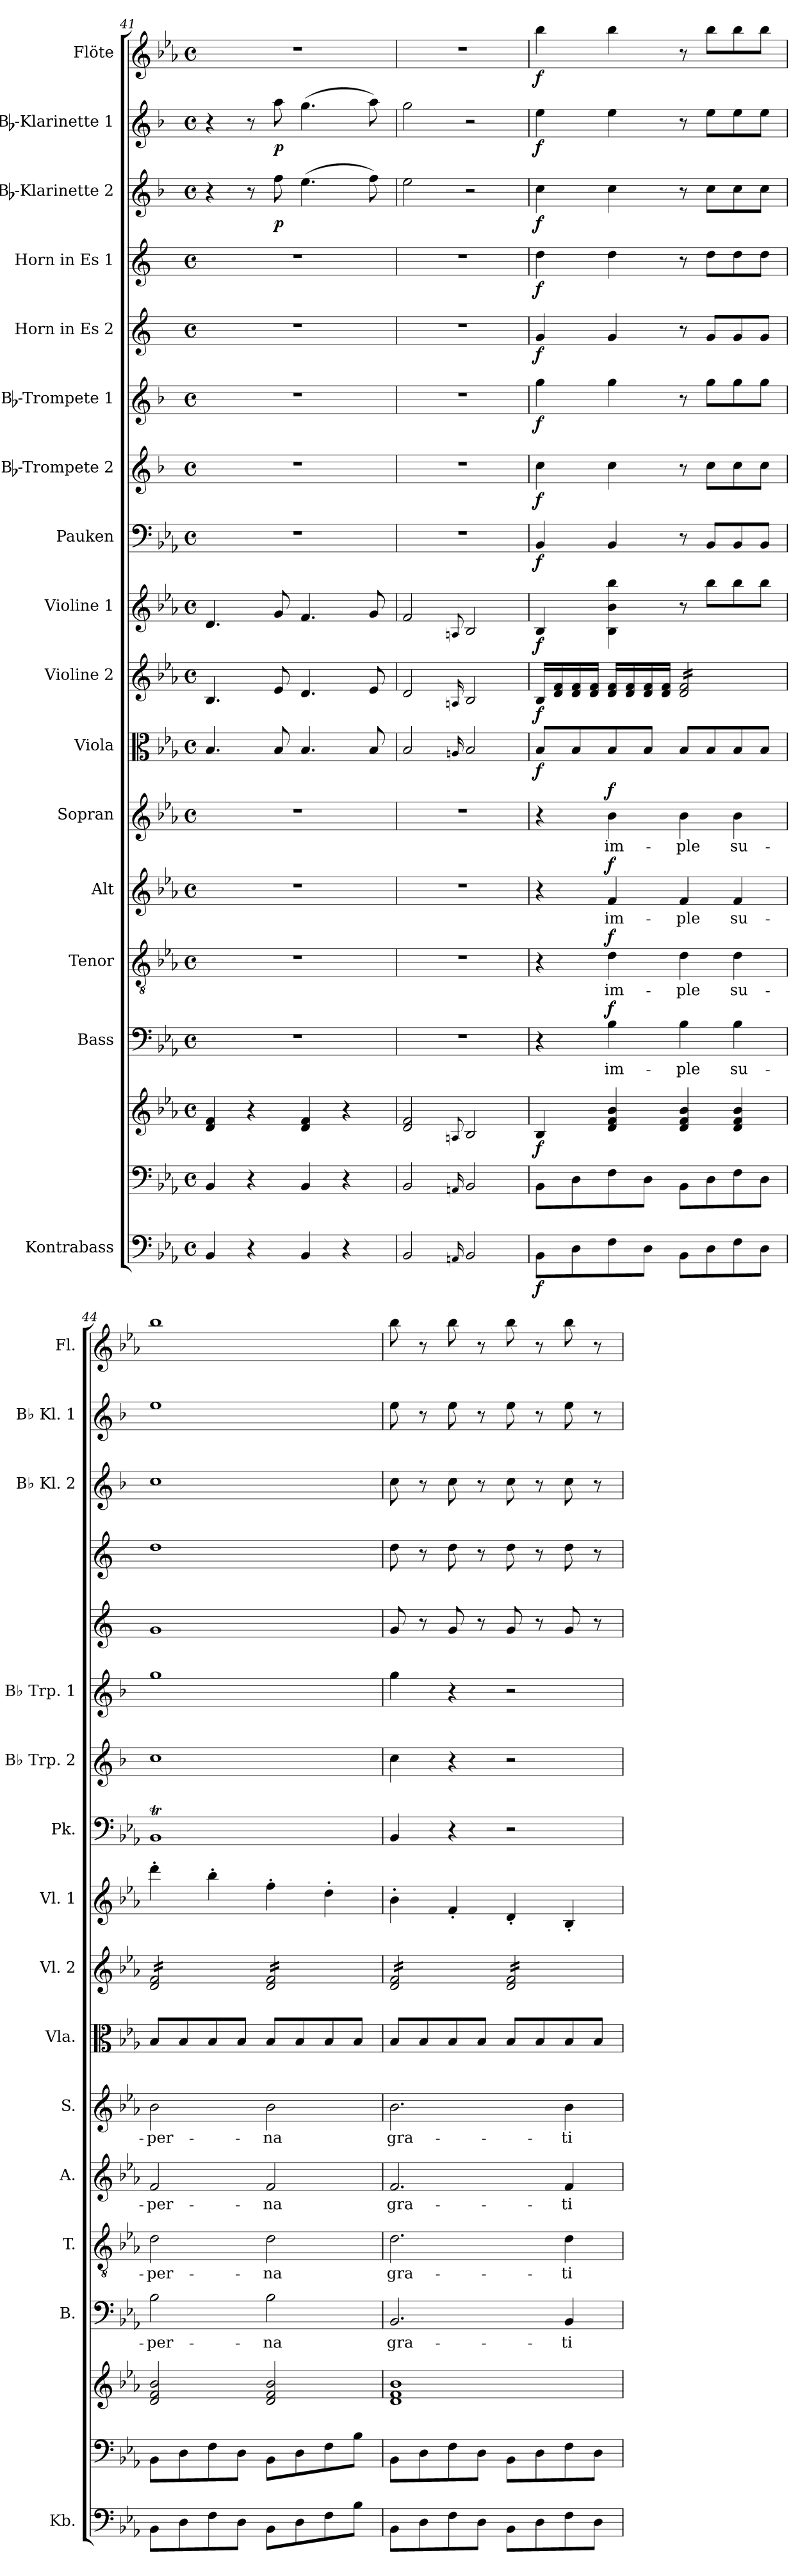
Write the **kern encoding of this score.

**kern	**dynam	**kern	**kern	**dynam	**kern	**text	**dynam	**kern	**text	**dynam	**kern	**text	**dynam	**kern	**text	**dynam	**kern	**dynam	**kern	**dynam	**kern	**dynam	**kern	**dynam	**kern	**dynam	**kern	**dynam	**kern	**dynam	**kern	**dynam	**kern	**dynam	**kern	**dynam	**kern	**dynam
*part17	*part17	*part16	*part16	*part16	*part15	*part15	*part15	*part14	*part14	*part14	*part13	*part13	*part13	*part12	*part12	*part12	*part11	*part11	*part10	*part10	*part9	*part9	*part8	*part8	*part7	*part7	*part6	*part6	*part5	*part5	*part4	*part4	*part3	*part3	*part2	*part2	*part1	*part1
*staff18	*staff18	*staff17	*staff16	*staff16/17	*staff15	*staff15	*staff15	*staff14	*staff14	*staff14	*staff13	*staff13	*staff13	*staff12	*staff12	*staff12	*staff11	*staff11	*staff10	*staff10	*staff9	*staff9	*staff8	*staff8	*staff7	*staff7	*staff6	*staff6	*staff5	*staff5	*staff4	*staff4	*staff3	*staff3	*staff2	*staff2	*staff1	*staff1
*I"Kontrabass	*	*	*	*	*I"Bass	*	*	*I"Tenor	*	*	*I"Alt	*	*	*I"Sopran	*	*	*I"Viola	*	*I"Violine 2	*	*I"Violine 1	*	*I"Pauken	*	*I"Bb-Trompete 2	*	*I"Bb-Trompete 1	*	*I"Horn in Es 2	*	*I"Horn in Es 1	*	*I"Bb-Klarinette 2	*	*I"Bb-Klarinette 1	*	*I"Flöte	*
*I'Kb.	*	*	*	*	*I'B.	*	*	*I'T.	*	*	*I'A.	*	*	*I'S.	*	*	*I'Vla.	*	*I'Vl. 2	*	*I'Vl. 1	*	*I'Pk.	*	*I'Bb Trp. 2	*	*I'Bb Trp. 1	*	*	*	*	*	*I'Bb Kl. 2	*	*I'Bb Kl. 1	*	*I'Fl.	*
*clefF4	*	*clefF4	*clefG2	*	*clefF4	*	*	*clefGv2	*	*	*clefG2	*	*	*clefG2	*	*	*clefC3	*	*clefG2	*	*clefG2	*	*clefF4	*	*clefG2	*	*clefG2	*	*clefG2	*	*clefG2	*	*clefG2	*	*clefG2	*	*clefG2	*
*ITrd7c12	*	*	*	*	*	*	*	*	*	*	*	*	*	*	*	*	*	*	*	*	*	*	*	*	*ITrd1c2	*	*ITrd1c2	*	*ITrd5c9	*	*ITrd5c9	*	*ITrd1c2	*	*ITrd1c2	*	*	*
*k[b-e-a-]	*	*k[b-e-a-]	*k[b-e-a-]	*	*k[b-e-a-]	*	*	*k[b-e-a-]	*	*	*k[b-e-a-]	*	*	*k[b-e-a-]	*	*	*k[b-e-a-]	*	*k[b-e-a-]	*	*k[b-e-a-]	*	*k[b-e-a-]	*	*k[b-e-a-]	*	*k[b-e-a-]	*	*k[b-e-a-]	*	*k[b-e-a-]	*	*k[b-e-a-]	*	*k[b-e-a-]	*	*k[b-e-a-]	*
*E-:	*	*E-:	*E-:	*	*E-:	*	*	*E-:	*	*	*E-:	*	*	*E-:	*	*	*E-:	*	*E-:	*	*E-:	*	*E-:	*	*E-:	*	*E-:	*	*E-:	*	*E-:	*	*E-:	*	*E-:	*	*E-:	*
*M4/4	*	*M4/4	*M4/4	*	*M4/4	*	*	*M4/4	*	*	*M4/4	*	*	*M4/4	*	*	*M4/4	*	*M4/4	*	*M4/4	*	*M4/4	*	*M4/4	*	*M4/4	*	*M4/4	*	*M4/4	*	*M4/4	*	*M4/4	*	*M4/4	*
*met(c)	*	*met(c)	*met(c)	*	*met(c)	*	*	*met(c)	*	*	*met(c)	*	*	*met(c)	*	*	*met(c)	*	*met(c)	*	*met(c)	*	*met(c)	*	*met(c)	*	*met(c)	*	*met(c)	*	*met(c)	*	*met(c)	*	*met(c)	*	*met(c)	*
=41	=41	=41	=41	=41	=41	=41	=41	=41	=41	=41	=41	=41	=41	=41	=41	=41	=41	=41	=41	=41	=41	=41	=41	=41	=41	=41	=41	=41	=41	=41	=41	=41	=41	=41	=41	=41	=41	=41
4BBB-/	.	4BB-/	4d/ 4f/	.	1r	.	.	1r	.	.	1r	.	.	1r	.	.	4.B-/	.	4.B-/	.	4.d/	.	1r	.	1r	.	1r	.	1r	.	1r	.	4r	.	4r	.	1r	.
4r	.	4r	4r	.	.	.	.	.	.	.	.	.	.	.	.	.	.	.	.	.	.	.	.	.	.	.	.	.	.	.	.	.	8r	.	8r	.	.	.
!	!	!	!	!	!	!	!	!	!	!	!	!	!	!	!	!	!	!	!	!	!	!	!	!	!	!	!	!	!	!	!	!	!	!LO:DY:b	!	!LO:DY:b	!	!
.	.	.	.	.	.	.	.	.	.	.	.	.	.	.	.	.	8B-/	.	8e-/	.	8g/	.	.	.	.	.	.	.	.	.	.	.	8ee-\	p	8gg\	p	.	.
4BBB-/	.	4BB-/	4d/ 4f/	.	.	.	.	.	.	.	.	.	.	.	.	.	4.B-/	.	4.d/	.	4.f/	.	.	.	.	.	.	.	.	.	.	.	(>4.dd\	.	(>4.ff\	.	.	.
4r	.	4r	4r	.	.	.	.	.	.	.	.	.	.	.	.	.	.	.	.	.	.	.	.	.	.	.	.	.	.	.	.	.	.	.	.	.	.	.
.	.	.	.	.	.	.	.	.	.	.	.	.	.	.	.	.	8B-/	.	8e-/	.	8g/	.	.	.	.	.	.	.	.	.	.	.	8ee-\)	.	8gg\)	.	.	.
=42	=42	=42	=42	=42	=42	=42	=42	=42	=42	=42	=42	=42	=42	=42	=42	=42	=42	=42	=42	=42	=42	=42	=42	=42	=42	=42	=42	=42	=42	=42	=42	=42	=42	=42	=42	=42	=42	=42
2BBB-/	.	2BB-/	2d/ 2f/	.	1r	.	.	1r	.	.	1r	.	.	1r	.	.	2B-/	.	2d/	.	2f/	.	1r	.	1r	.	1r	.	1r	.	1r	.	2dd\	.	2ff\	.	1r	.
16qqAAAn/	.	16qqAAn/	8qqAn/	.	.	.	.	.	.	.	.	.	.	.	.	.	16qqAn/	.	16qqAn/	.	8qqAn/	.	.	.	.	.	.	.	.	.	.	.	.	.	.	.	.	.
2BBB-/	.	2BB-/	2B-/	.	.	.	.	.	.	.	.	.	.	.	.	.	2B-/	.	2B-/	.	2B-/	.	.	.	.	.	.	.	.	.	.	.	2r	.	2r	.	.	.
!!LO:PB:g=z
=43	=43	=43	=43	=43	=43	=43	=43	=43	=43	=43	=43	=43	=43	=43	=43	=43	=43	=43	=43	=43	=43	=43	=43	=43	=43	=43	=43	=43	=43	=43	=43	=43	=43	=43	=43	=43	=43	=43
!	!LO:DY:b	!	!	!LO:DY:b	!	!	!	!	!	!	!	!	!	!	!	!	!	!LO:DY:b	!	!LO:DY:b	!	!LO:DY:b	!	!LO:DY:b	!	!LO:DY:b	!	!LO:DY:b	!	!LO:DY:b	!	!LO:DY:b	!	!LO:DY:b	!	!LO:DY:b	!	!LO:DY:b
8BBB-\L	f	8BB-\L	4B-/	f	4r	.	.	4r	.	.	4r	.	.	4r	.	.	8B-/L	f	16B-/LL	f	4B-/	f	4BB-/	f	4b-\	f	4ff\	f	4B-/	f	4f\	f	4b-\	f	4dd\	f	4bb-\	f
.	.	.	.	.	.	.	.	.	.	.	.	.	.	.	.	.	.	.	16d/ 16f/	.	.	.	.	.	.	.	.	.	.	.	.	.	.	.	.	.	.	.
8DD\	.	8D\	.	.	.	.	.	.	.	.	.	.	.	.	.	.	8B-/	.	16d/ 16f/	.	.	.	.	.	.	.	.	.	.	.	.	.	.	.	.	.	.	.
.	.	.	.	.	.	.	.	.	.	.	.	.	.	.	.	.	.	.	16d/ 16f/JJ	.	.	.	.	.	.	.	.	.	.	.	.	.	.	.	.	.	.	.
!	!	!	!	!	!	!LO:LY:b	!LO:DY:a	!	!LO:LY:b	!LO:DY:a	!	!LO:LY:b	!LO:DY:a	!	!LO:LY:b	!LO:DY:a	!	!	!	!	!	!	!	!	!	!	!	!	!	!	!	!	!	!	!	!	!	!
8FF\	.	8F\	4d/ 4f/ 4b-/	.	4B-\	im-	f	4d\	im-	f	4f/	im-	f	4b-\	im-	f	8B-/	.	16d/ 16f/LL	.	4B-\ 4b-\ 4bb-\	.	4BB-/	.	4b-\	.	4ff\	.	4B-/	.	4f\	.	4b-\	.	4dd\	.	4bb-\	.
.	.	.	.	.	.	.	.	.	.	.	.	.	.	.	.	.	.	.	16d/ 16f/	.	.	.	.	.	.	.	.	.	.	.	.	.	.	.	.	.	.	.
8DD\J	.	8D\J	.	.	.	.	.	.	.	.	.	.	.	.	.	.	8B-/J	.	16d/ 16f/	.	.	.	.	.	.	.	.	.	.	.	.	.	.	.	.	.	.	.
.	.	.	.	.	.	.	.	.	.	.	.	.	.	.	.	.	.	.	16d/ 16f/JJ	.	.	.	.	.	.	.	.	.	.	.	.	.	.	.	.	.	.	.
!	!	!	!	!	!	!LO:LY:b	!	!	!LO:LY:b	!	!	!LO:LY:b	!	!	!LO:LY:b	!	!	!	!	!	!	!	!	!	!	!	!	!	!	!	!	!	!	!	!	!	!	!
*	*	*	*	*	*	*	*	*	*	*	*	*	*	*	*	*	*	*	*tremolo	*	*	*	*	*	*	*	*	*	*	*	*	*	*	*	*	*	*	*
8BBB-\L	.	8BB-\L	4d/ 4f/ 4b-/	.	4B-\	-ple	.	4d\	-ple	.	4f/	-ple	.	4b-\	-ple	.	8B-/L	.	16d/ 16f/LL	.	8r	.	8r	.	8r	.	8r	.	8r	.	8r	.	8r	.	8r	.	8r	.
.	.	.	.	.	.	.	.	.	.	.	.	.	.	.	.	.	.	.	16d/ 16f/	.	.	.	.	.	.	.	.	.	.	.	.	.	.	.	.	.	.	.
8DD\	.	8D\	.	.	.	.	.	.	.	.	.	.	.	.	.	.	8B-/	.	16d/ 16f/	.	8bb-\L	.	8BB-/L	.	8b-\L	.	8ff\L	.	8B-/L	.	8f\L	.	8b-\L	.	8dd\L	.	8bb-\L	.
.	.	.	.	.	.	.	.	.	.	.	.	.	.	.	.	.	.	.	16d/ 16f/	.	.	.	.	.	.	.	.	.	.	.	.	.	.	.	.	.	.	.
!	!	!	!	!	!	!LO:LY:b	!	!	!LO:LY:b	!	!	!LO:LY:b	!	!	!LO:LY:b	!	!	!	!	!	!	!	!	!	!	!	!	!	!	!	!	!	!	!	!	!	!	!
8FF\	.	8F\	4d/ 4f/ 4b-/	.	4B-\	su-	.	4d\	su-	.	4f/	su-	.	4b-\	su-	.	8B-/	.	16d/ 16f/	.	8bb-\	.	8BB-/	.	8b-\	.	8ff\	.	8B-/	.	8f\	.	8b-\	.	8dd\	.	8bb-\	.
.	.	.	.	.	.	.	.	.	.	.	.	.	.	.	.	.	.	.	16d/ 16f/	.	.	.	.	.	.	.	.	.	.	.	.	.	.	.	.	.	.	.
8DD\J	.	8D\J	.	.	.	.	.	.	.	.	.	.	.	.	.	.	8B-/J	.	16d/ 16f/	.	8bb-\J	.	8BB-/J	.	8b-\J	.	8ff\J	.	8B-/J	.	8f\J	.	8b-\J	.	8dd\J	.	8bb-\J	.
.	.	.	.	.	.	.	.	.	.	.	.	.	.	.	.	.	.	.	16d/ 16f/JJ	.	.	.	.	.	.	.	.	.	.	.	.	.	.	.	.	.	.	.
=44	=44	=44	=44	=44	=44	=44	=44	=44	=44	=44	=44	=44	=44	=44	=44	=44	=44	=44	=44	=44	=44	=44	=44	=44	=44	=44	=44	=44	=44	=44	=44	=44	=44	=44	=44	=44	=44	=44
!	!	!	!	!	!	!LO:LY:b	!	!	!LO:LY:b	!	!	!LO:LY:b	!	!	!LO:LY:b	!	!	!	!	!	!	!	!	!	!	!	!	!	!	!	!	!	!	!	!	!	!	!
8BBB-\L	.	8BB-\L	2d/ 2f/ 2b-/	.	2B-\	-per-	.	2d\	-per-	.	2f/	-per-	.	2b-\	-per-	.	8B-/L	.	16d/ 16f/LL	.	4ddd'>\	.	1BB-T	.	1b-	.	1ff	.	1B-	.	1f	.	1b-	.	1dd	.	1bb-	.
.	.	.	.	.	.	.	.	.	.	.	.	.	.	.	.	.	.	.	16d/ 16f/	.	.	.	.	.	.	.	.	.	.	.	.	.	.	.	.	.	.	.
8DD\	.	8D\	.	.	.	.	.	.	.	.	.	.	.	.	.	.	8B-/	.	16d/ 16f/	.	.	.	.	.	.	.	.	.	.	.	.	.	.	.	.	.	.	.
.	.	.	.	.	.	.	.	.	.	.	.	.	.	.	.	.	.	.	16d/ 16f/	.	.	.	.	.	.	.	.	.	.	.	.	.	.	.	.	.	.	.
8FF\	.	8F\	.	.	.	.	.	.	.	.	.	.	.	.	.	.	8B-/	.	16d/ 16f/	.	4bb-'>\	.	.	.	.	.	.	.	.	.	.	.	.	.	.	.	.	.
.	.	.	.	.	.	.	.	.	.	.	.	.	.	.	.	.	.	.	16d/ 16f/	.	.	.	.	.	.	.	.	.	.	.	.	.	.	.	.	.	.	.
8DD\J	.	8D\J	.	.	.	.	.	.	.	.	.	.	.	.	.	.	8B-/J	.	16d/ 16f/	.	.	.	.	.	.	.	.	.	.	.	.	.	.	.	.	.	.	.
.	.	.	.	.	.	.	.	.	.	.	.	.	.	.	.	.	.	.	16d/ 16f/JJ	.	.	.	.	.	.	.	.	.	.	.	.	.	.	.	.	.	.	.
!	!	!	!	!	!	!LO:LY:b	!	!	!LO:LY:b	!	!	!LO:LY:b	!	!	!LO:LY:b	!	!	!	!	!	!	!	!	!	!	!	!	!	!	!	!	!	!	!	!	!	!	!
8BBB-\L	.	8BB-\L	2d/ 2f/ 2b-/	.	2B-\	-na	.	2d\	-na	.	2f/	-na	.	2b-\	-na	.	8B-/L	.	16d/ 16f/LL	.	4ff'>\	.	.	.	.	.	.	.	.	.	.	.	.	.	.	.	.	.
.	.	.	.	.	.	.	.	.	.	.	.	.	.	.	.	.	.	.	16d/ 16f/	.	.	.	.	.	.	.	.	.	.	.	.	.	.	.	.	.	.	.
8DD\	.	8D\	.	.	.	.	.	.	.	.	.	.	.	.	.	.	8B-/	.	16d/ 16f/	.	.	.	.	.	.	.	.	.	.	.	.	.	.	.	.	.	.	.
.	.	.	.	.	.	.	.	.	.	.	.	.	.	.	.	.	.	.	16d/ 16f/	.	.	.	.	.	.	.	.	.	.	.	.	.	.	.	.	.	.	.
8FF\	.	8F\	.	.	.	.	.	.	.	.	.	.	.	.	.	.	8B-/	.	16d/ 16f/	.	4dd'>\	.	.	.	.	.	.	.	.	.	.	.	.	.	.	.	.	.
.	.	.	.	.	.	.	.	.	.	.	.	.	.	.	.	.	.	.	16d/ 16f/	.	.	.	.	.	.	.	.	.	.	.	.	.	.	.	.	.	.	.
8BB-\J	.	8B-\J	.	.	.	.	.	.	.	.	.	.	.	.	.	.	8B-/J	.	16d/ 16f/	.	.	.	.	.	.	.	.	.	.	.	.	.	.	.	.	.	.	.
.	.	.	.	.	.	.	.	.	.	.	.	.	.	.	.	.	.	.	16d/ 16f/JJ	.	.	.	.	.	.	.	.	.	.	.	.	.	.	.	.	.	.	.
=45	=45	=45	=45	=45	=45	=45	=45	=45	=45	=45	=45	=45	=45	=45	=45	=45	=45	=45	=45	=45	=45	=45	=45	=45	=45	=45	=45	=45	=45	=45	=45	=45	=45	=45	=45	=45	=45	=45
!	!	!	!	!	!	!LO:LY:b	!	!	!LO:LY:b	!	!	!LO:LY:b	!	!	!LO:LY:b	!	!	!	!	!	!	!	!	!	!	!	!	!	!	!	!	!	!	!	!	!	!	!
8BBB-\L	.	8BB-\L	1d 1f 1b-	.	2.BB-/	gra-	.	2.d\	gra-	.	2.f/	gra-	.	2.b-\	gra-	.	8B-/L	.	16d/ 16f/LL	.	4b-'>\	.	4BB-/	.	4b-\	.	4ff\	.	8B-/	.	8f\	.	8b-\	.	8dd\	.	8bb-\	.
.	.	.	.	.	.	.	.	.	.	.	.	.	.	.	.	.	.	.	16d/ 16f/	.	.	.	.	.	.	.	.	.	.	.	.	.	.	.	.	.	.	.
8DD\	.	8D\	.	.	.	.	.	.	.	.	.	.	.	.	.	.	8B-/	.	16d/ 16f/	.	.	.	.	.	.	.	.	.	8r	.	8r	.	8r	.	8r	.	8r	.
.	.	.	.	.	.	.	.	.	.	.	.	.	.	.	.	.	.	.	16d/ 16f/	.	.	.	.	.	.	.	.	.	.	.	.	.	.	.	.	.	.	.
8FF\	.	8F\	.	.	.	.	.	.	.	.	.	.	.	.	.	.	8B-/	.	16d/ 16f/	.	4f'</	.	4r	.	4r	.	4r	.	8B-/	.	8f\	.	8b-\	.	8dd\	.	8bb-\	.
.	.	.	.	.	.	.	.	.	.	.	.	.	.	.	.	.	.	.	16d/ 16f/	.	.	.	.	.	.	.	.	.	.	.	.	.	.	.	.	.	.	.
8DD\J	.	8D\J	.	.	.	.	.	.	.	.	.	.	.	.	.	.	8B-/J	.	16d/ 16f/	.	.	.	.	.	.	.	.	.	8r	.	8r	.	8r	.	8r	.	8r	.
.	.	.	.	.	.	.	.	.	.	.	.	.	.	.	.	.	.	.	16d/ 16f/JJ	.	.	.	.	.	.	.	.	.	.	.	.	.	.	.	.	.	.	.
8BBB-\L	.	8BB-\L	.	.	.	.	.	.	.	.	.	.	.	.	.	.	8B-/L	.	16d/ 16f/LL	.	4d'</	.	2r	.	2r	.	2r	.	8B-/	.	8f\	.	8b-\	.	8dd\	.	8bb-\	.
.	.	.	.	.	.	.	.	.	.	.	.	.	.	.	.	.	.	.	16d/ 16f/	.	.	.	.	.	.	.	.	.	.	.	.	.	.	.	.	.	.	.
8DD\	.	8D\	.	.	.	.	.	.	.	.	.	.	.	.	.	.	8B-/	.	16d/ 16f/	.	.	.	.	.	.	.	.	.	8r	.	8r	.	8r	.	8r	.	8r	.
.	.	.	.	.	.	.	.	.	.	.	.	.	.	.	.	.	.	.	16d/ 16f/	.	.	.	.	.	.	.	.	.	.	.	.	.	.	.	.	.	.	.
!	!	!	!	!	!	!LO:LY:b	!	!	!LO:LY:b	!	!	!LO:LY:b	!	!	!LO:LY:b	!	!	!	!	!	!	!	!	!	!	!	!	!	!	!	!	!	!	!	!	!	!	!
8FF\	.	8F\	.	.	4BB-/	-ti-	.	4d\	-ti-	.	4f/	-ti-	.	4b-\	-ti-	.	8B-/	.	16d/ 16f/	.	4B-'</	.	.	.	.	.	.	.	8B-/	.	8f\	.	8b-\	.	8dd\	.	8bb-\	.
.	.	.	.	.	.	.	.	.	.	.	.	.	.	.	.	.	.	.	16d/ 16f/	.	.	.	.	.	.	.	.	.	.	.	.	.	.	.	.	.	.	.
8DD\J	.	8D\J	.	.	.	.	.	.	.	.	.	.	.	.	.	.	8B-/J	.	16d/ 16f/	.	.	.	.	.	.	.	.	.	8r	.	8r	.	8r	.	8r	.	8r	.
.	.	.	.	.	.	.	.	.	.	.	.	.	.	.	.	.	.	.	16d/ 16f/JJ	.	.	.	.	.	.	.	.	.	.	.	.	.	.	.	.	.	.	.
*	*	*	*	*	*	*	*	*	*	*	*	*	*	*	*	*	*	*	*Xtremolo	*	*	*	*	*	*	*	*	*	*	*	*	*	*	*	*	*	*	*
=	=	=	=	=	=	=	=	=	=	=	=	=	=	=	=	=	=	=	=	=	=	=	=	=	=	=	=	=	=	=	=	=	=	=	=	=	=	=
*-	*-	*-	*-	*-	*-	*-	*-	*-	*-	*-	*-	*-	*-	*-	*-	*-	*-	*-	*-	*-	*-	*-	*-	*-	*-	*-	*-	*-	*-	*-	*-	*-	*-	*-	*-	*-	*-	*-
